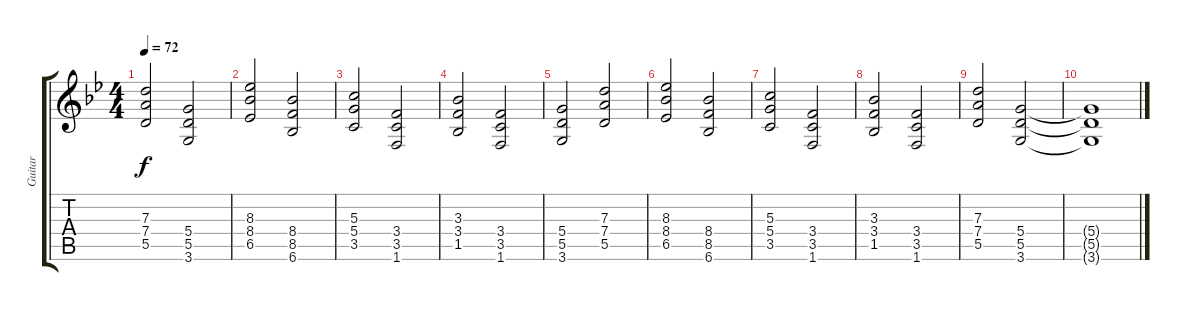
\track ("Guitar" "Guitar") {instrument distortionguitar}
\staff {score tabs}
\tuning (E4 B3 G3 D3 A2 E2) {hide}
\ts (4 4)
\tempo 72
\clef g2
\ks bb
(7.3 7.4 5.5).2{dy f} (5.4 5.5 3.6).2 |
(8.3 8.4 6.5).2 (8.4 8.5 6.6).2 |
(5.3 5.4 3.5).2 (3.4 3.5 1.6).2 |
(3.3 3.4 1.5).2 (3.4 3.5 1.6).2 |
(5.4 5.5 3.6).2 (7.3 7.4 5.5).2 |
(8.3 8.4 6.5).2 (8.4 8.5 6.6).2 |
(5.3 5.4 3.5).2 (3.4 3.5 1.6).2 |
(3.3 3.4 1.5).2 (3.4 3.5 1.6).2 |
(7.3 7.4 5.5).2 (5.4 5.5 3.6).2 |
(5.4{t} 5.5{t} 3.6{t}).1
